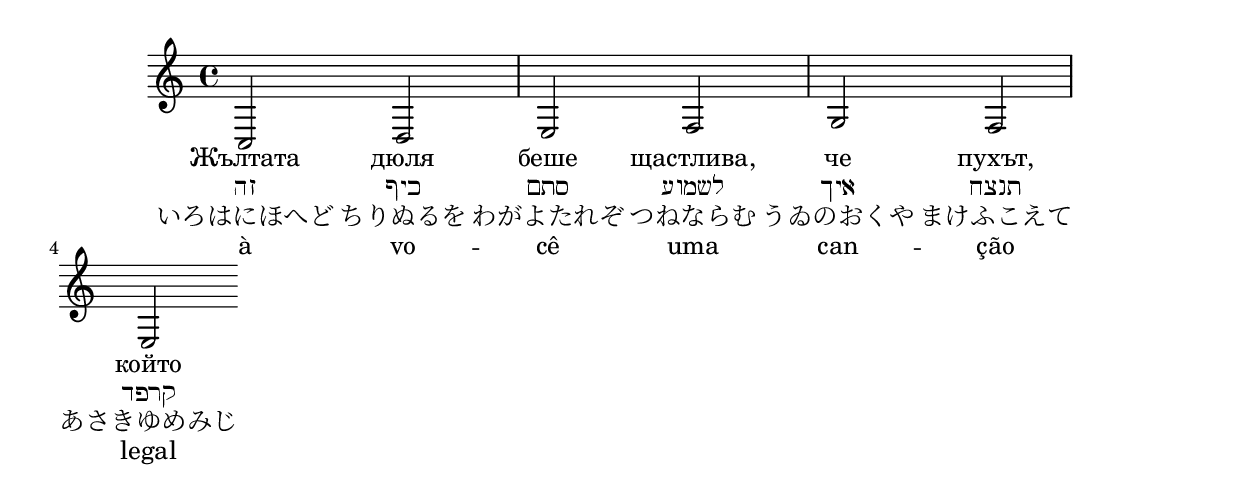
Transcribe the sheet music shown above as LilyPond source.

%% Do not edit this file; it is auto-generated from LSR!
%% Tags: text
\version "2.11.35"

%% Edit this file using a Unicode aware editor, such as GVIM, GEDIT, Emacs

%{

You may have to install additional fonts.

Red Hat Fedora

    taipeifonts fonts-xorg-truetype ttfonts-ja fonts-arabic \
	 ttfonts-zh_CN fonts-ja fonts-hebrew 

Debian GNU/Linux

   apt-get install emacs-intl-fonts xfonts-intl-.* \
	ttf-kochi-gothic ttf-kochi-mincho \
	xfonts-bolkhov-75dpi xfonts-cronyx-100dpi xfonts-cronyx-75dpi 
%} 

\header {

  texidoc = "Various scripts may be used for texts (like titles and
lyrics) introduced by entering them in UTF-8 encoding, and using a
Pango based backend.  Depending on the fonts installed, this fragment
will render Bulgarian (Cyrillic), Hebrew, Japanese and Portuguese.

"
  
}

% Cyrillic font
bulgarian = \lyricmode {
  Жълтата дюля беше щастлива, че пухът, който цъфна, замръзна като гьон.
}

hebrew = \lyricmode { 
  זה כיף סתם לשמוע איך תנצח קרפד עץ טוב בגן.
}

japanese = \lyricmode {  
  いろはにほへど ちりぬるを
  わがよたれぞ  つねならむ
  うゐのおくや  まけふこえて
  あさきゆめみじ ゑひもせず 
}

% "a legal song to you"
portuguese = \lyricmode { 
  à vo -- cê uma can -- ção legal
}

\paper {
  ragged-right = ##T
}

\relative  { 
  c2 d e f g f e
}
\addlyrics { \bulgarian }
\addlyrics { \hebrew }
\addlyrics { \japanese }
\addlyrics { \portuguese }
